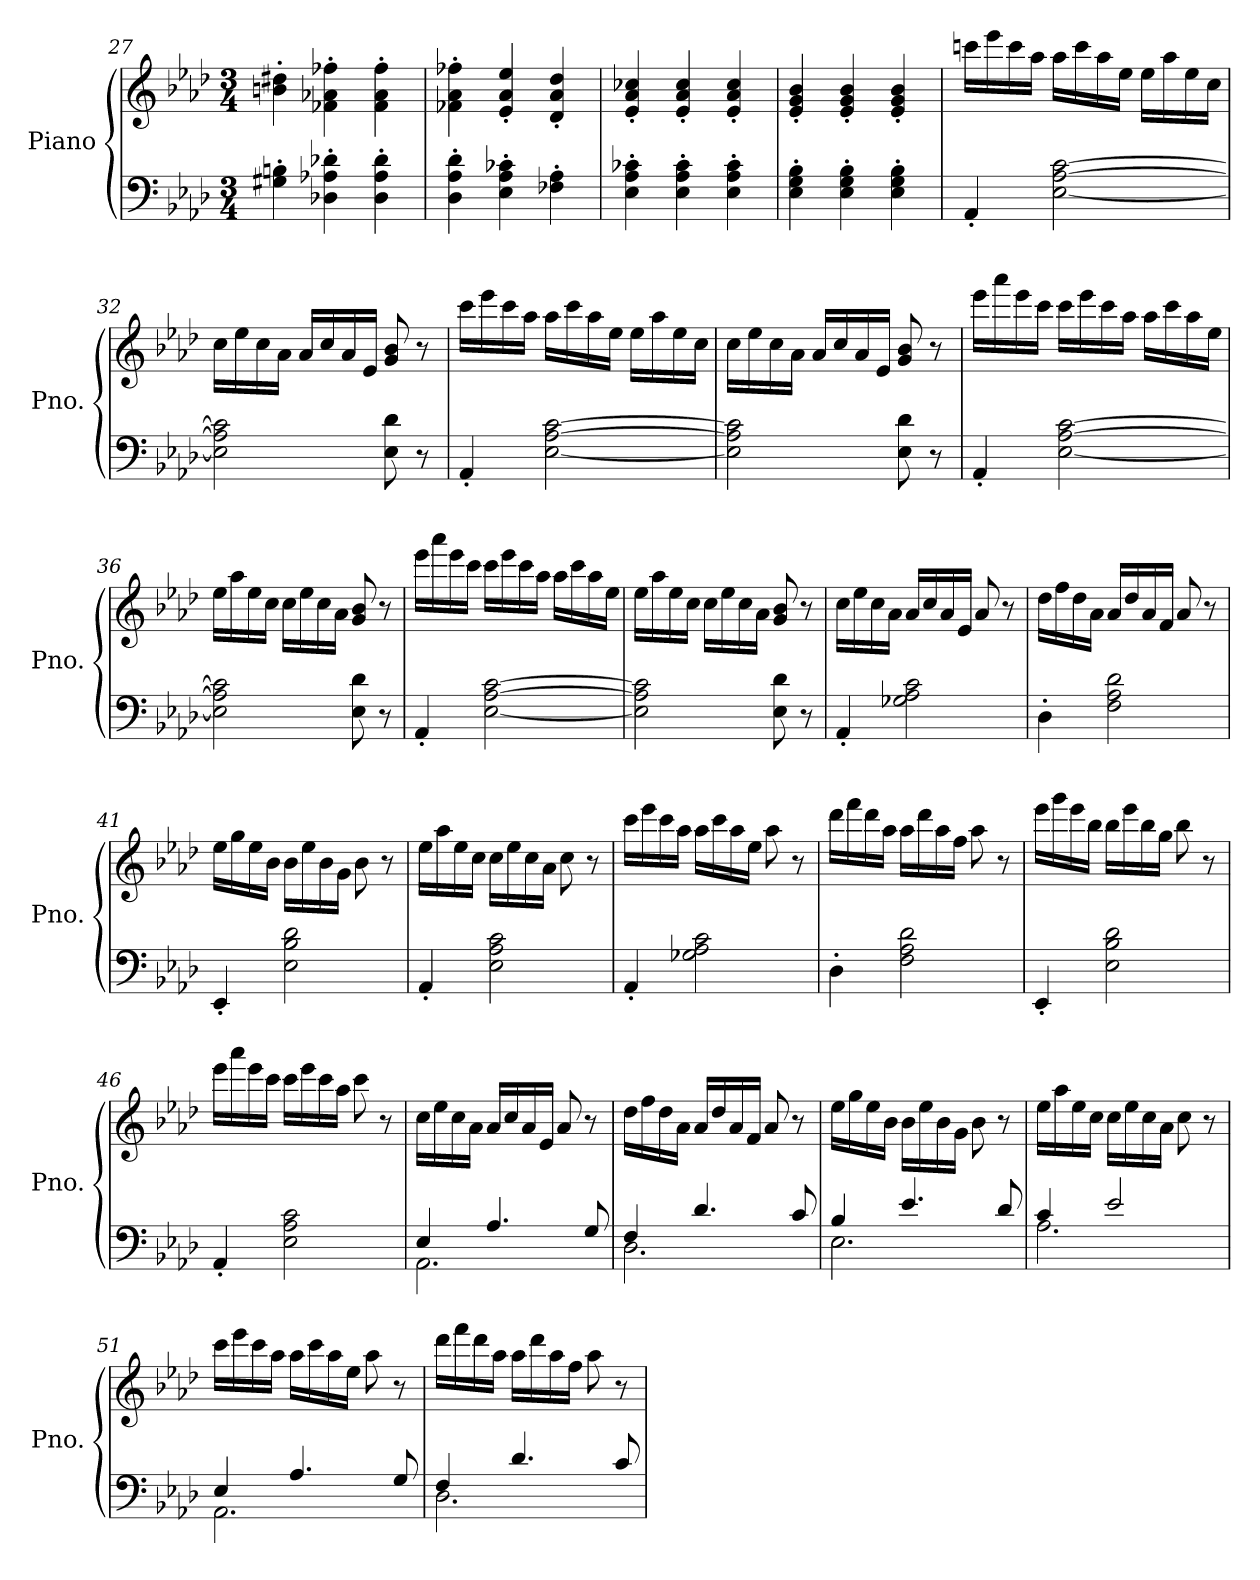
**kern	**kern
*part1	*part1
*staff2	*staff1
*I"Piano	*
*I'Pno.	*
*clefF4	*clefG2
*k[b-e-a-d-]	*k[b-e-a-d-]
*M3/4	*M3/4
=27	=27
4G#X\' 4Bn\'	4bn\' 4dd#X\'
4D-X\' 4A-X\' 4d-X\'	4f-X\' 4a-X\' 4ff-X\'
4D-\' 4A-\' 4d-\'	4f-\' 4a-\' 4ff-\'
=28	=28
4D-\' 4A-\' 4d-\'	4f-X\' 4a-\' 4ff-X\'
4E-\' 4A-\' 4c-X\'	4e-/' 4a-/' 4ee-/'
4F-X\' 4A-\'	4d-/' 4a-/' 4dd-/'
!!LO:PB:g=z
=29	=29
4E-\' 4A-\' 4c-X\'	4e-/' 4a-/' 4cc-X/'
4E-\' 4A-\' 4c-\'	4e-/' 4a-/' 4cc-/'
4E-\' 4A-\' 4c-\'	4e-/' 4a-/' 4cc-/'
=30	=30
4E-\' 4G\' 4B-\'	4e-/' 4g/' 4b-/'
4E-\' 4G\' 4B-\'	4e-/' 4g/' 4b-/'
4E-\' 4G\' 4B-\'	4e-/' 4g/' 4b-/'
=31	=31
4AA-'/	16cccn\LL
.	16eee-\
.	16ccc\
.	16aa-\JJ
[2E-\ [2A-\ [2c\	16aa-\LL
.	16ccc\
.	16aa-\
.	16ee-\JJ
.	16ee-\LL
.	16aa-\
.	16ee-\
.	16cc\JJ
=32	=32
2E-\] 2A-\] 2c\]	16cc\LL
.	16ee-\
.	16cc\
.	16a-\JJ
.	16a-/LL
.	16cc/
.	16a-/
.	16e-/JJ
8E-\ 8d-\	8g/ 8b-/
8r	8r
=33	=33
4AA-'/	16ccc\LL
.	16eee-\
.	16ccc\
.	16aa-\JJ
[2E-\ [2A-\ [2c\	16aa-\LL
.	16ccc\
.	16aa-\
.	16ee-\JJ
.	16ee-\LL
.	16aa-\
.	16ee-\
.	16cc\JJ
!!LO:LB:g=z
=34	=34
2E-\] 2A-\] 2c\]	16cc\LL
.	16ee-\
.	16cc\
.	16a-\JJ
.	16a-/LL
.	16cc/
.	16a-/
.	16e-/JJ
8E-\ 8d-\	8g/ 8b-/
8r	8r
=35	=35
4AA-'/	16eee-\LL
.	16aaa-\
.	16eee-\
.	16ccc\JJ
[2E-\ [2A-\ [2c\	16ccc\LL
.	16eee-\
.	16ccc\
.	16aa-\JJ
.	16aa-\LL
.	16ccc\
.	16aa-\
.	16ee-\JJ
=36	=36
2E-\] 2A-\] 2c\]	16ee-\LL
.	16aa-\
.	16ee-\
.	16cc\JJ
.	16cc\LL
.	16ee-\
.	16cc\
.	16a-\JJ
8E-\ 8d-\	8g/ 8b-/
8r	8r
=37	=37
4AA-'/	16eee-\LL
.	16aaa-\
.	16eee-\
.	16ccc\JJ
[2E-\ [2A-\ [2c\	16ccc\LL
.	16eee-\
.	16ccc\
.	16aa-\JJ
.	16aa-\LL
.	16ccc\
.	16aa-\
.	16ee-\JJ
!!LO:LB:g=z
=38	=38
2E-\] 2A-\] 2c\]	16ee-\LL
.	16aa-\
.	16ee-\
.	16cc\JJ
.	16cc\LL
.	16ee-\
.	16cc\
.	16a-\JJ
8E-\ 8d-\	8g/ 8b-/
8r	8r
=39	=39
4AA-'/	16cc\LL
.	16ee-\
.	16cc\
.	16a-\JJ
2G-X\ 2A-\ 2c\	16a-/LL
.	16cc/
.	16a-/
.	16e-/JJ
.	8a-/
.	8r
=40	=40
4D-'\	16dd-\LL
.	16ff\
.	16dd-\
.	16a-\JJ
2F\ 2A-\ 2d-\	16a-/LL
.	16dd-/
.	16a-/
.	16f/JJ
.	8a-/
.	8r
=41	=41
4EE-'/	16ee-\LL
.	16gg\
.	16ee-\
.	16b-\JJ
2E-\ 2B-\ 2d-\	16b-\LL
.	16ee-\
.	16b-\
.	16g\JJ
.	8b-\
.	8r
=42	=42
4AA-'/	16ee-\LL
.	16aa-\
.	16ee-\
.	16cc\JJ
2E-\ 2A-\ 2c\	16cc\LL
.	16ee-\
.	16cc\
.	16a-\JJ
.	8cc\
.	8r
!!LO:LB:g=z
=43	=43
4AA-'/	16ccc\LL
.	16eee-\
.	16ccc\
.	16aa-\JJ
2G-X\ 2A-\ 2c\	16aa-\LL
.	16ccc\
.	16aa-\
.	16ee-\JJ
.	8aa-\
.	8r
=44	=44
4D-'\	16ddd-\LL
.	16fff\
.	16ddd-\
.	16aa-\JJ
2F\ 2A-\ 2d-\	16aa-\LL
.	16ddd-\
.	16aa-\
.	16ff\JJ
.	8aa-\
.	8r
=45	=45
4EE-'/	16eee-\LL
.	16ggg\
.	16eee-\
.	16bb-\JJ
2E-\ 2B-\ 2d-\	16bb-\LL
.	16eee-\
.	16bb-\
.	16gg\JJ
.	8bb-\
.	8r
=46	=46
4AA-'/	16eee-\LL
.	16aaa-\
.	16eee-\
.	16ccc\JJ
2E-\ 2A-\ 2c\	16ccc\LL
.	16eee-\
.	16ccc\
.	16aa-\JJ
.	8ccc\
.	8r
!!LO:LB:g=z
=47	=47
*^	*
4E-/	2.AA-\	16cc\LL
.	.	16ee-\
.	.	16cc\
.	.	16a-\JJ
4.A-/	.	16a-/LL
.	.	16cc/
.	.	16a-/
.	.	16e-/JJ
.	.	8a-/
8G/	.	8r
=48	=48	=48
4F/	2.D-\	16dd-\LL
.	.	16ff\
.	.	16dd-\
.	.	16a-\JJ
4.d-/	.	16a-/LL
.	.	16dd-/
.	.	16a-/
.	.	16f/JJ
.	.	8a-/
8c/	.	8r
=49	=49	=49
4B-/	2.E-\	16ee-\LL
.	.	16gg\
.	.	16ee-\
.	.	16b-\JJ
4.e-/	.	16b-\LL
.	.	16ee-\
.	.	16b-\
.	.	16g\JJ
.	.	8b-\
8d-/	.	8r
=50	=50	=50
4c/	2.A-\	16ee-\LL
.	.	16aa-\
.	.	16ee-\
.	.	16cc\JJ
2e-/	.	16cc\LL
.	.	16ee-\
.	.	16cc\
.	.	16a-\JJ
.	.	8cc\
.	.	8r
=51	=51	=51
4E-/	2.AA-\	16ccc\LL
.	.	16eee-\
.	.	16ccc\
.	.	16aa-\JJ
4.A-/	.	16aa-\LL
.	.	16ccc\
.	.	16aa-\
.	.	16ee-\JJ
.	.	8aa-\
8G/	.	8r
!!LO:LB:g=z
=52	=52	=52
4F/	2.D-\	16ddd-\LL
.	.	16fff\
.	.	16ddd-\
.	.	16aa-\JJ
4.d-/	.	16aa-\LL
.	.	16ddd-\
.	.	16aa-\
.	.	16ff\JJ
.	.	8aa-\
8c/	.	8r
*v	*v	*
=	=
*-	*-
